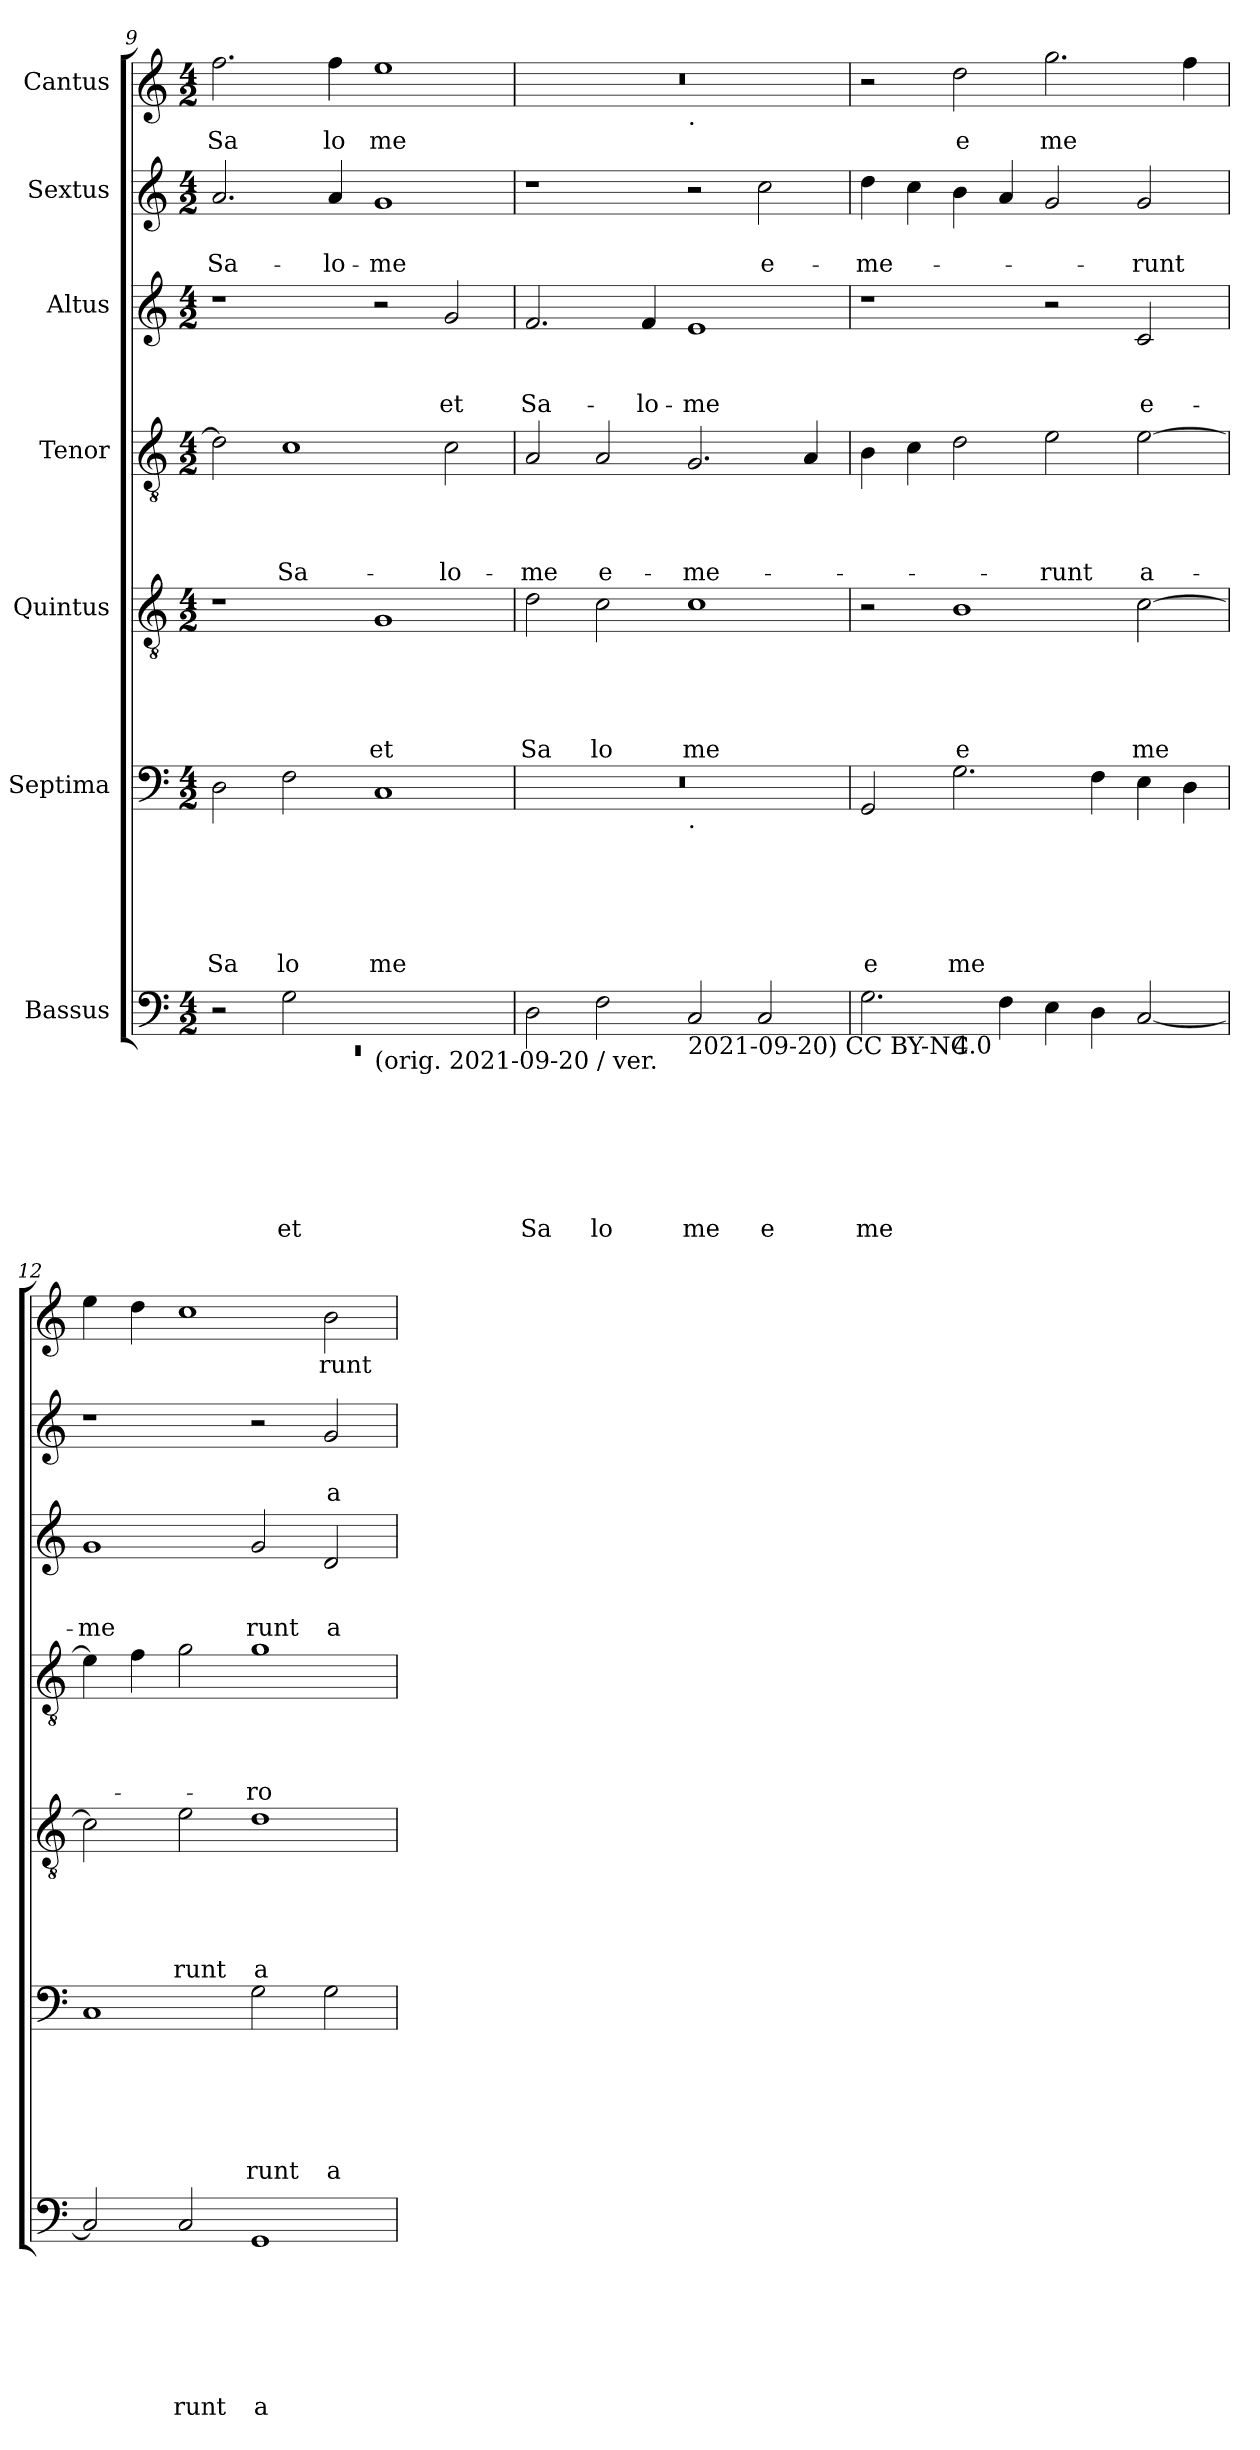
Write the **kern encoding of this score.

**kern	**text	**text	**text	**text	**text	**text	**text	**kern	**text	**text	**text	**text	**text	**text	**kern	**text	**text	**text	**text	**text	**kern	**text	**text	**text	**text	**kern	**text	**text	**text	**kern	**text	**text	**kern	**text
*part7	*part7	*part7	*part7	*part7	*part7	*part7	*part7	*part6	*part6	*part6	*part6	*part6	*part6	*part6	*part5	*part5	*part5	*part5	*part5	*part5	*part4	*part4	*part4	*part4	*part4	*part3	*part3	*part3	*part3	*part2	*part2	*part2	*part1	*part1
*staff7	*staff7	*staff7	*staff7	*staff7	*staff7	*staff7	*staff7	*staff6	*staff6	*staff6	*staff6	*staff6	*staff6	*staff6	*staff5	*staff5	*staff5	*staff5	*staff5	*staff5	*staff4	*staff4	*staff4	*staff4	*staff4	*staff3	*staff3	*staff3	*staff3	*staff2	*staff2	*staff2	*staff1	*staff1
*I"Bassus	*	*	*	*	*	*	*	*I"Septima	*	*	*	*	*	*	*I"Quintus	*	*	*	*	*	*I"Tenor	*	*	*	*	*I"Altus	*	*	*	*I"Sextus	*	*	*I"Cantus	*
*clefF4	*	*	*	*	*	*	*	*clefF4	*	*	*	*	*	*	*clefGv2	*	*	*	*	*	*clefGv2	*	*	*	*	*clefG2	*	*	*	*clefG2	*	*	*clefG2	*
*k[]	*	*	*	*	*	*	*	*k[]	*	*	*	*	*	*	*k[]	*	*	*	*	*	*k[]	*	*	*	*	*k[]	*	*	*	*k[]	*	*	*k[]	*
*C:	*	*	*	*	*	*	*	*C:	*	*	*	*	*	*	*C:	*	*	*	*	*	*C:	*	*	*	*	*C:	*	*	*	*C:	*	*	*C:	*
*M4/2	*	*	*	*	*	*	*	*M4/2	*	*	*	*	*	*	*M4/2	*	*	*	*	*	*M4/2	*	*	*	*	*M4/2	*	*	*	*M4/2	*	*	*M4/2	*
=9	=9	=9	=9	=9	=9	=9	=9	=9	=9	=9	=9	=9	=9	=9	=9	=9	=9	=9	=9	=9	=9	=9	=9	=9	=9	=9	=9	=9	=9	=9	=9	=9	=9	=9
*^	*	*	*	*	*	*	*	*	*	*	*	*	*	*	*	*	*	*	*	*	*	*	*	*	*	*	*	*	*	*	*	*	*	*
!	!LO:N:vis=1	!	!	!	!	!	!	!	!	!	!	!	!	!	!LO:LY:b	!	!	!	!	!	!	!	!	!	!	!	!	!	!	!	!	!	!LO:LY:b	!	!LO:LY:b
*	*^	*	*	*	*	*	*	*	*	*	*	*	*	*	*	*	*	*	*	*	*	*	*	*	*	*	*	*	*	*	*	*	*	*	*
0ryy	0rEE	2r	.	.	.	.	.	.	.	2D\	.	.	.	.	.	Sa	1r	.	.	.	.	.	2d\]	.	.	.	.	1r	.	.	.	2.a/	.	Sa-	2.ff\	Sa
!	!	!	!	!	!	!	!	!	!LO:LY:b	!	!	!	!	!	!	!LO:LY:b	!	!	!	!	!	!	!	!	!	!	!LO:LY:b	!	!	!	!	!	!	!	!	!
.	.	2G\	.	.	.	.	.	.	et	2F\	.	.	.	.	.	lo	.	.	.	.	.	.	1c	.	.	.	Sa-	.	.	.	.	.	.	.	.	.
!	!	!	!	!	!	!	!	!	!	!	!	!	!	!	!	!	!	!	!	!	!	!	!	!	!	!	!	!	!	!	!	!	!	!LO:LY:b	!	!LO:LY:b
.	.	.	.	.	.	.	.	.	.	.	.	.	.	.	.	.	.	.	.	.	.	.	.	.	.	.	.	.	.	.	.	4a/	.	-lo-	4ff\	lo
!	!	!LO:TX:b:t=(orig. 2021-09-20 / ver.	!	!	!	!	!	!	!	!	!	!	!	!	!	!	!	!	!	!	!	!	!	!	!	!	!	!	!	!	!	!	!	!	!	!
!	!	!	!	!	!	!	!	!	!	!	!	!	!	!	!	!LO:LY:b	!	!	!	!	!	!LO:LY:b	!	!	!	!	!	!	!	!	!	!	!	!LO:LY:b	!	!LO:LY:b
.	.	1ryy	.	.	.	.	.	.	.	1C	.	.	.	.	.	me	1G	.	.	.	.	et	.	.	.	.	.	2r	.	.	.	1g	.	-me	1ee	me
!	!	!	!	!	!	!	!	!	!	!	!	!	!	!	!	!	!	!	!	!	!	!	!	!	!	!	!LO:LY:b	!	!	!	!LO:LY:b	!	!	!	!	!
.	.	.	.	.	.	.	.	.	.	.	.	.	.	.	.	.	.	.	.	.	.	.	2c\	.	.	.	-lo-	2g/	.	.	et	.	.	.	.	.
*v	*v	*v	*	*	*	*	*	*	*	*	*	*	*	*	*	*	*	*	*	*	*	*	*	*	*	*	*	*	*	*	*	*	*	*	*	*
=10	=10	=10	=10	=10	=10	=10	=10	=10	=10	=10	=10	=10	=10	=10	=10	=10	=10	=10	=10	=10	=10	=10	=10	=10	=10	=10	=10	=10	=10	=10	=10	=10	=10	=10
!	!	!	!	!	!	!	!LO:LY:b	!	!	!	!	!	!	!	!	!	!	!	!	!LO:LY:b	!	!	!	!	!LO:LY:b	!	!	!	!LO:LY:b	!	!	!	!	!
*	*	*	*	*	*	*	*	*^	*	*	*	*	*	*	*	*	*	*	*	*	*	*	*	*	*	*	*	*	*	*	*	*	*^	*
2D\	.	.	.	.	.	.	Sa	0r	1ryy	.	.	.	.	.	.	2d\	.	.	.	.	Sa	2A/	.	.	.	-me	2.f/	.	.	Sa-	1r	.	.	0r	1ryy	.
!	!	!	!	!	!	!	!LO:LY:b	!	!	!	!	!	!	!	!	!	!	!	!	!	!LO:LY:b	!	!	!	!	!LO:LY:b	!	!	!	!	!	!	!	!	!	!
2F\	.	.	.	.	.	.	lo	.	.	.	.	.	.	.	.	2c\	.	.	.	.	lo	2A/	.	.	.	e-	.	.	.	.	.	.	.	.	.	.
!	!	!	!	!	!	!	!	!	!	!	!	!	!	!	!	!	!	!	!	!	!	!	!	!	!	!	!	!	!	!LO:LY:b	!	!	!	!	!	!
.	.	.	.	.	.	.	.	.	.	.	.	.	.	.	.	.	.	.	.	.	.	.	.	.	.	.	4f/	.	.	-lo-	.	.	.	.	.	.
!	!	!	!	!	!	!	!	!	!	!	!	!	!	!	!	!	!	!	!	!	!	!	!	!	!	!	!	!	!	!	!	!	!	!	!LO:TX:b:t=.	!
!	!	!	!	!	!	!	!	!	!LO:TX:b:t=.	!	!	!	!	!	!	!	!	!	!	!	!	!	!	!	!	!	!	!	!	!	!	!	!	!	!	!
!LO:TX:b:t=2021-09-20) CC BY-NC	!	!	!	!	!	!	!	!	!	!	!	!	!	!	!	!	!	!	!	!	!	!	!	!	!	!	!	!	!	!	!	!	!	!	!	!
!	!	!	!	!	!	!	!LO:LY:b	!	!	!	!	!	!	!	!	!	!	!	!	!	!LO:LY:b	!	!	!	!	!LO:LY:b	!	!	!	!LO:LY:b	!	!	!	!	!	!
2C/	.	.	.	.	.	.	me	.	1ryy	.	.	.	.	.	.	1c	.	.	.	.	me	2.G/	.	.	.	-me-	1e	.	.	-me	2r	.	.	.	1ryy	.
!	!	!	!	!	!	!	!LO:LY:b	!	!	!	!	!	!	!	!	!	!	!	!	!	!	!	!	!	!	!	!	!	!	!	!	!	!LO:LY:b	!	!	!
2C/	.	.	.	.	.	.	e	.	.	.	.	.	.	.	.	.	.	.	.	.	.	.	.	.	.	.	.	.	.	.	2cc\	.	e-	.	.	.
.	.	.	.	.	.	.	.	.	.	.	.	.	.	.	.	.	.	.	.	.	.	4A/	.	.	.	.	.	.	.	.	.	.	.	.	.	.
=11	=11	=11	=11	=11	=11	=11	=11	=11	=11	=11	=11	=11	=11	=11	=11	=11	=11	=11	=11	=11	=11	=11	=11	=11	=11	=11	=11	=11	=11	=11	=11	=11	=11	=11	=11	=11
!	!	!	!	!	!	!	!LO:LY:b	!	!	!	!	!	!	!	!LO:LY:b	!	!	!	!	!	!	!	!	!	!	!	!	!	!	!	!	!	!LO:LY:b	!	!	!
*^	*	*	*	*	*	*	*	*v	*v	*	*	*	*	*	*	*	*	*	*	*	*	*	*	*	*	*	*	*	*	*	*	*	*	*v	*v	*
2.G\	2ryy	.	.	.	.	.	.	me	2GG/	.	.	.	.	.	e	2r	.	.	.	.	.	4B\	.	.	.	.	1r	.	.	.	4dd\	.	-me-	2r	.
.	.	.	.	.	.	.	.	.	.	.	.	.	.	.	.	.	.	.	.	.	.	4c\	.	.	.	.	.	.	.	.	4cc\	.	.	.	.
!	!LO:TX:b:t=4.0	!	!	!	!	!	!	!	!	!	!	!	!	!	!	!	!	!	!	!	!	!	!	!	!	!	!	!	!	!	!	!	!	!	!
!	!	!	!	!	!	!	!	!	!	!	!	!	!	!	!LO:LY:b	!	!	!	!	!	!LO:LY:b	!	!	!	!	!	!	!	!	!	!	!	!	!	!LO:LY:b
.	1.ryy	.	.	.	.	.	.	.	2.G\	.	.	.	.	.	me	1B	.	.	.	.	e	2d\	.	.	.	.	.	.	.	.	4b\	.	.	2dd\	e
4F\	.	.	.	.	.	.	.	.	.	.	.	.	.	.	.	.	.	.	.	.	.	.	.	.	.	.	.	.	.	.	4a/	.	.	.	.
!	!	!	!	!	!	!	!	!	!	!	!	!	!	!	!	!	!	!	!	!	!	!	!	!	!	!LO:LY:b	!	!	!	!	!	!	!	!	!LO:LY:b
4E\	.	.	.	.	.	.	.	.	.	.	.	.	.	.	.	.	.	.	.	.	.	2e\	.	.	.	-runt	2r	.	.	.	2g/	.	.	2.gg\	me
4D\	.	.	.	.	.	.	.	.	4F\	.	.	.	.	.	.	.	.	.	.	.	.	.	.	.	.	.	.	.	.	.	.	.	.	.	.
!	!	!	!	!	!	!	!	!	!	!	!	!	!	!	!	!	!	!	!	!	!LO:LY:b	!	!	!	!	!LO:LY:b	!	!	!	!LO:LY:b	!	!	!LO:LY:b	!	!
[>2C/	.	.	.	.	.	.	.	.	4E\	.	.	.	.	.	.	[>2c\	.	.	.	.	me	[>2e\	.	.	.	a-	2c/	.	.	e-	2g/	.	-runt	.	.
.	.	.	.	.	.	.	.	.	4D\	.	.	.	.	.	.	.	.	.	.	.	.	.	.	.	.	.	.	.	.	.	.	.	.	4ff\	.
!!LO:PB:g=z
=12	=12	=12	=12	=12	=12	=12	=12	=12	=12	=12	=12	=12	=12	=12	=12	=12	=12	=12	=12	=12	=12	=12	=12	=12	=12	=12	=12	=12	=12	=12	=12	=12	=12	=12	=12
!	!	!	!	!	!	!	!	!	!	!	!	!	!	!	!	!	!	!	!	!	!	!	!	!	!	!	!	!	!	!LO:LY:b	!	!	!	!	!
*v	*v	*	*	*	*	*	*	*	*	*	*	*	*	*	*	*	*	*	*	*	*	*	*	*	*	*	*	*	*	*	*	*	*	*	*
2C/]	.	.	.	.	.	.	.	1C	.	.	.	.	.	.	2c\]	.	.	.	.	.	4e\]	.	.	.	.	1g	.	.	-me	1r	.	.	4ee\	.
.	.	.	.	.	.	.	.	.	.	.	.	.	.	.	.	.	.	.	.	.	4f\	.	.	.	.	.	.	.	.	.	.	.	4dd\	.
!	!	!	!	!	!	!	!LO:LY:b	!	!	!	!	!	!	!	!	!	!	!	!	!LO:LY:b	!	!	!	!	!	!	!	!	!	!	!	!	!	!
2C/	.	.	.	.	.	.	runt	.	.	.	.	.	.	.	2e\	.	.	.	.	runt	2g\	.	.	.	.	.	.	.	.	.	.	.	1cc	.
!	!	!	!	!	!	!	!LO:LY:b	!	!	!	!	!	!	!LO:LY:b	!	!	!	!	!	!LO:LY:b	!	!	!	!	!LO:LY:b	!	!	!	!LO:LY:b	!	!	!	!	!
1GG	.	.	.	.	.	.	a	2G\	.	.	.	.	.	runt	1d	.	.	.	.	a	1g	.	.	.	-ro-	2g/	.	.	runt	2r	.	.	.	.
!	!	!	!	!	!	!	!	!	!	!	!	!	!	!LO:LY:b	!	!	!	!	!	!	!	!	!	!	!	!	!	!	!LO:LY:b	!	!	!LO:LY:b	!	!LO:LY:b
.	.	.	.	.	.	.	.	2G\	.	.	.	.	.	a	.	.	.	.	.	.	.	.	.	.	.	2d/	.	.	a	2g/	.	a-	2b\	runt
=	=	=	=	=	=	=	=	=	=	=	=	=	=	=	=	=	=	=	=	=	=	=	=	=	=	=	=	=	=	=	=	=	=	=
*-	*-	*-	*-	*-	*-	*-	*-	*-	*-	*-	*-	*-	*-	*-	*-	*-	*-	*-	*-	*-	*-	*-	*-	*-	*-	*-	*-	*-	*-	*-	*-	*-	*-	*-
